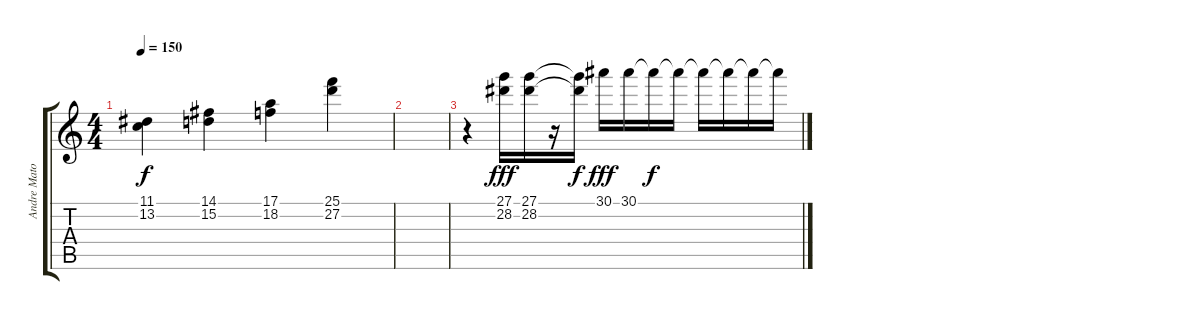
\track ("Andre Matos/Piano" "Andre Mato") {instrument lead6voice}
\staff {score tabs}
\tuning (E4 B3 G3 D3 A2 E2) {hide}
\ts (4 4)
\tempo 150
\clef g2
\ks c
(11.1 13.2).4{dy f} (14.1 15.2).4 (17.1 18.2).4 (25.1 27.2).4 |
|
r.4 (27.1 28.2).16{dy fff} (27.1 28.2).16 r.16 (27.1{t} 28.2{t}).16{dy f} 30.1.16{dy fff} 30.1.16 30.1{t}.16{dy f} 30.1{t}.16 30.1{t}.16 30.1{t}.16 30.1{t}.16 30.1{t}.16
